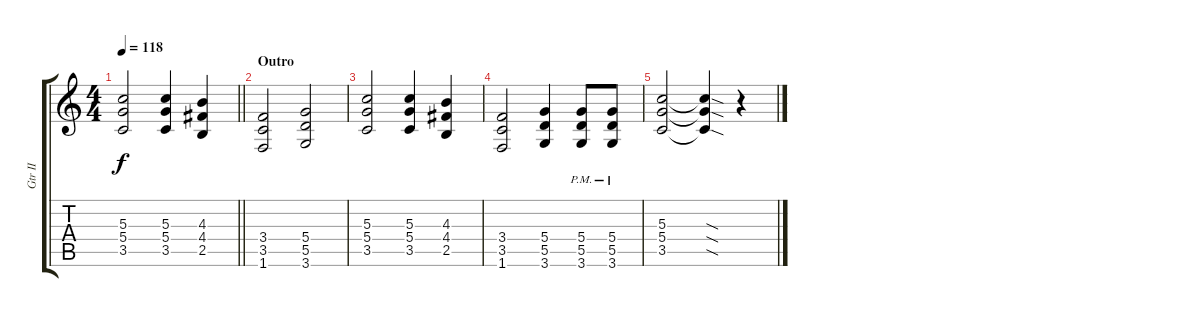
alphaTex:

\track ("Gtr II" "Gtr II") {instrument overdrivenguitar}
\staff {score tabs}
\tuning (E4 B3 G3 D3 A2 E2) {hide}
\ts (4 4)
\tempo 118
\clef g2
\barLineRight lightlight
\ks c
(5.3 5.4 3.5).2{dy f} (5.3 5.4 3.5).4 (4.3 4.4 2.5).4 |
\section ("" "Outro")
(3.4 3.5 1.6).2 (5.4 5.5 3.6).2 |
(5.3 5.4 3.5).2 (5.3 5.4 3.5).4 (4.3 4.4 2.5).4 |
(3.4 3.5 1.6).2 (5.4 5.5 3.6).4 (5.4{pm} 5.5{pm} 3.6{pm}).8 (5.4{pm} 5.5{pm} 3.6{pm}).8 |
(5.3 5.4 3.5).2 (5.3{sod t} 5.4{sod t} 3.5{sod t}).4 r.4
